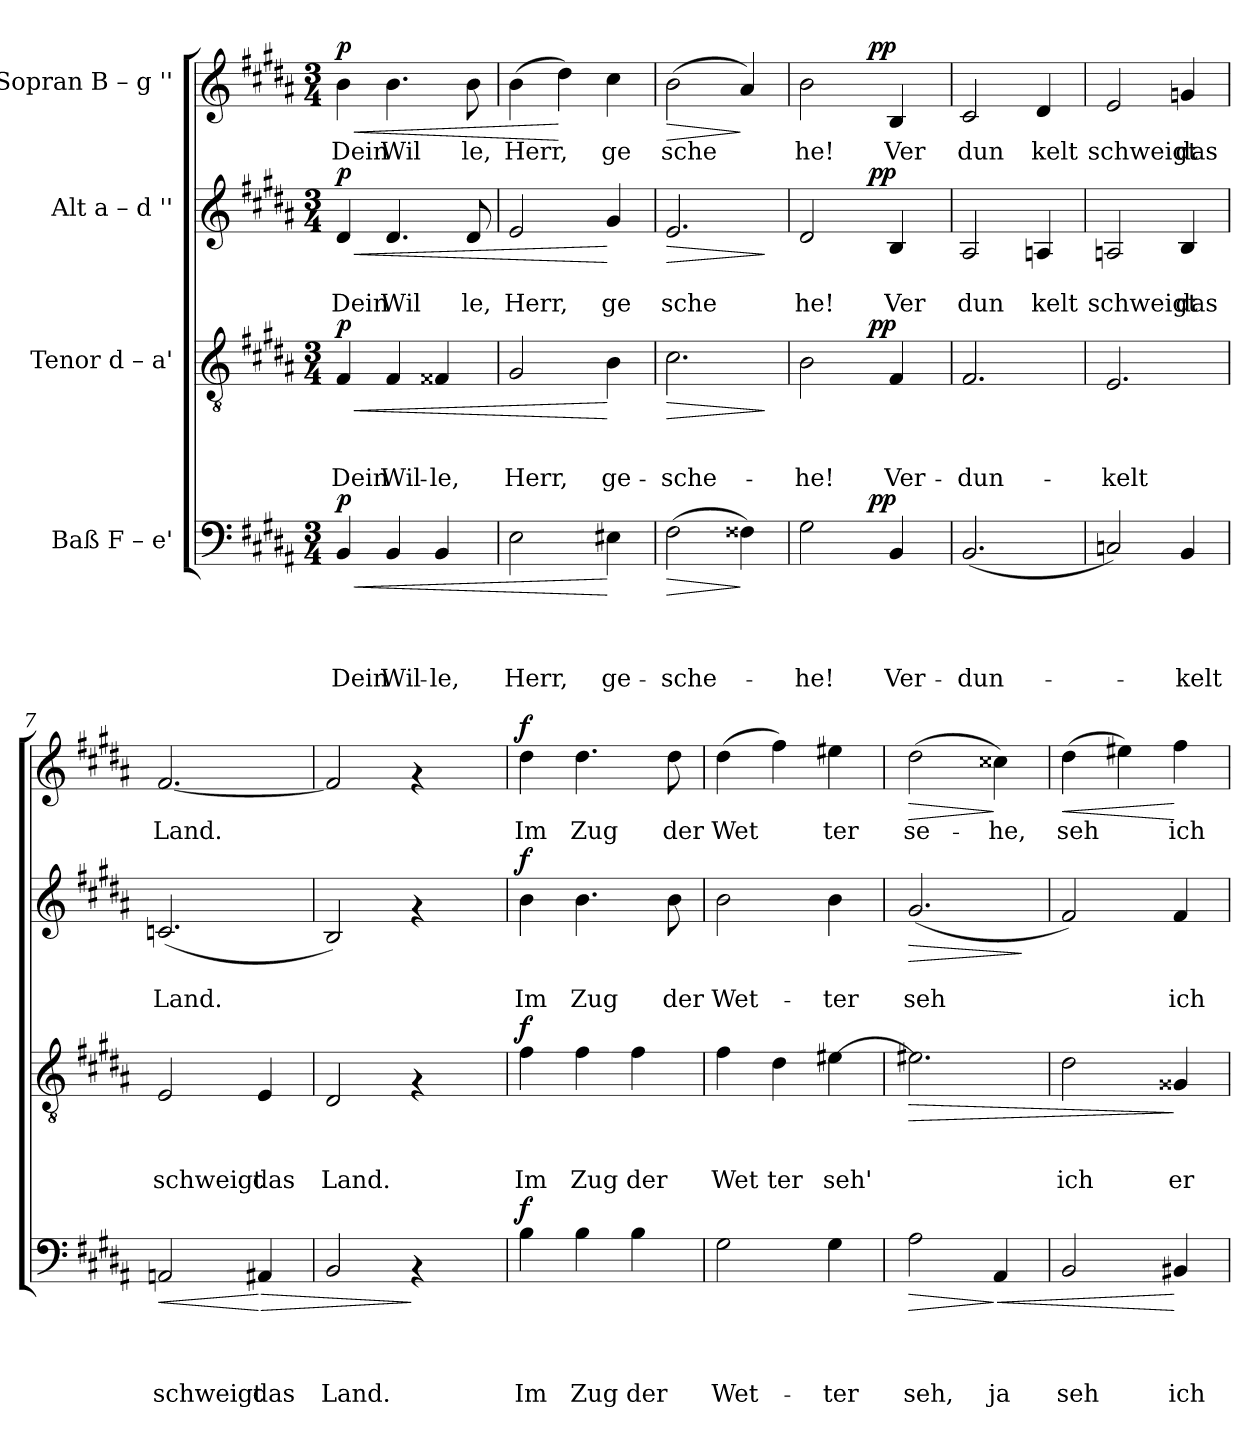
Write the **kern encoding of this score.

**kern	**text	**text	**text	**text	**dynam	**kern	**text	**text	**text	**dynam	**kern	**text	**text	**dynam	**kern	**text	**dynam
*part4	*part4	*part4	*part4	*part4	*part4	*part3	*part3	*part3	*part3	*part3	*part2	*part2	*part2	*part2	*part1	*part1	*part1
*staff4	*staff4	*staff4	*staff4	*staff4	*staff4	*staff3	*staff3	*staff3	*staff3	*staff3	*staff2	*staff2	*staff2	*staff2	*staff1	*staff1	*staff1
*I"Baß F – e'	*	*	*	*	*	*I"Tenor d – a'	*	*	*	*	*I"Alt a – d ''	*	*	*	*I"Sopran B – g ''	*	*
*clefF4	*	*	*	*	*	*clefGv2	*	*	*	*	*clefG2	*	*	*	*clefG2	*	*
*k[f#c#g#d#a#]	*	*	*	*	*	*k[f#c#g#d#a#]	*	*	*	*	*k[f#c#g#d#a#]	*	*	*	*k[f#c#g#d#a#]	*	*
*B:	*	*	*	*	*	*B:	*	*	*	*	*B:	*	*	*	*B:	*	*
*M3/4	*	*	*	*	*	*M3/4	*	*	*	*	*M3/4	*	*	*	*M3/4	*	*
=1	=1	=1	=1	=1	=1	=1	=1	=1	=1	=1	=1	=1	=1	=1	=1	=1	=1
!	!	!	!	!LO:LY:b	!LO:HP:b	!	!	!	!LO:LY:b	!LO:HP:b	!	!	!LO:LY:b	!LO:HP:b	!	!LO:LY:b	!LO:HP:b
!	!	!	!	!	!LO:DY:n=1:a	!	!	!	!	!LO:DY:n=1:a	!	!	!	!LO:DY:n=1:a	!	!	!LO:DY:n=1:a
4BB/	.	.	.	Dein	< p	4F#/	.	.	Dein	< p	4d#/	.	Dein	< p	4b\	Dein	< p
!	!	!	!	!LO:LY:b	!	!	!	!	!LO:LY:b	!	!	!	!LO:LY:b	!	!	!LO:LY:b	!
4BB/	.	.	.	Wil-	.	4F#/	.	.	Wil-	.	4.d#/	.	Wil	.	4.b\	Wil	.
!	!	!	!	!LO:LY:b	!	!	!	!	!LO:LY:b	!	!	!	!	!	!	!	!
4BB/	.	.	.	-le,	.	4F##X/	.	.	-le,	.	.	.	.	.	.	.	.
!	!	!	!	!	!	!	!	!	!	!	!	!	!LO:LY:b	!	!	!LO:LY:b	!
.	.	.	.	.	.	.	.	.	.	.	8d#/	.	le,	.	8b\	le,	.
=2	=2	=2	=2	=2	=2	=2	=2	=2	=2	=2	=2	=2	=2	=2	=2	=2	=2
!	!	!	!	!LO:LY:b	!	!	!	!	!LO:LY:b	!	!	!	!LO:LY:b	!	!	!LO:LY:b	!
2E\	.	.	.	Herr,	.	2G#/	.	.	Herr,	.	2e/	.	Herr,	.	(>4b\	Herr,	.
.	.	.	.	.	.	.	.	.	.	.	.	.	.	.	4dd#\)	.	[
!	!	!	!	!LO:LY:b	!	!	!	!	!LO:LY:b	!	!	!	!LO:LY:b	!	!	!LO:LY:b	!
4E#X\	.	.	.	ge-	[	4B\	.	.	ge-	[	4g#/	.	ge	[	4cc#\	ge	.
=3	=3	=3	=3	=3	=3	=3	=3	=3	=3	=3	=3	=3	=3	=3	=3	=3	=3
!	!	!	!	!LO:LY:b	!LO:HP:b	!	!	!	!LO:LY:b	!LO:HP:b	!	!	!LO:LY:b	!LO:HP:b	!	!LO:LY:b	!LO:HP:b
(>2F#\	.	.	.	-sche-	>	2.c#\	.	.	-sche-	>	2.e/	.	sche	>	(>2b\	sche	>
4F##X\)	.	.	.	.	]	.	.	.	.	.	.	.	.	.	4a#/)	.	]
.	.	.	.	.	.	.	.	.	.	]	.	.	.	]	.	.	.
=4	=4	=4	=4	=4	=4	=4	=4	=4	=4	=4	=4	=4	=4	=4	=4	=4	=4
!	!	!	!	!LO:LY:b	!	!	!	!	!LO:LY:b	!	!	!	!LO:LY:b	!	!	!LO:LY:b	!
*^	*	*	*	*	*	*^	*	*	*	*	*^	*	*	*	*^	*	*
2G#\	4..ryy	.	.	.	-he!	.	2B\	4..ryy	.	.	-he!	.	2d#/	4..ryy	.	he!	.	2b\	4..ryy	he!	.
!	!	!	!	!	!	!LO:DY:a	!	!	!	!	!	!LO:DY:a	!	!	!	!	!LO:DY:a	!	!	!	!LO:DY:a
.	4ryy	.	.	.	.	pp	.	4ryy	.	.	.	pp	.	4ryy	.	.	pp	.	4ryy	.	pp
!	!	!	!	!	!LO:LY:b	!	!	!	!	!	!LO:LY:b	!	!	!	!	!LO:LY:b	!	!	!	!LO:LY:b	!
4BB/	.	.	.	.	Ver-	.	4F#/	.	.	.	Ver-	.	4B/	.	.	Ver	.	4B/	.	Ver	.
.	16ryy	.	.	.	.	.	.	16ryy	.	.	.	.	.	16ryy	.	.	.	.	16ryy	.	.
=5	=5	=5	=5	=5	=5	=5	=5	=5	=5	=5	=5	=5	=5	=5	=5	=5	=5	=5	=5	=5	=5
!	!	!	!	!	!LO:LY:b	!	!	!	!	!	!LO:LY:b	!	!	!	!	!LO:LY:b	!	!	!	!LO:LY:b	!
*v	*v	*	*	*	*	*	*	*	*	*	*	*	*v	*v	*	*	*	*v	*v	*	*
*	*	*	*	*	*	*v	*v	*	*	*	*	*	*	*	*	*	*	*
(<2.BB/	.	.	.	-dun-	.	2.F#/	.	.	-dun-	.	2A#/	.	dun	.	2c#/	dun	.
!	!	!	!	!	!	!	!	!	!	!	!	!	!LO:LY:b	!	!	!LO:LY:b	!
.	.	.	.	.	.	.	.	.	.	.	4An/	.	kelt	.	4d#/	kelt	.
!!LO:LB:g=z
=6	=6	=6	=6	=6	=6	=6	=6	=6	=6	=6	=6	=6	=6	=6	=6	=6	=6
!	!	!	!	!	!	!	!	!	!LO:LY:b	!	!	!	!LO:LY:b	!	!	!LO:LY:b	!
2Cn/)	.	.	.	.	.	2.E/	.	.	-kelt	.	2An/	.	schweigt	.	2e/	schweigt	.
!	!	!	!	!LO:LY:b	!	!	!	!	!	!	!	!	!LO:LY:b	!	!	!LO:LY:b	!
4BB/	.	.	.	-kelt	.	.	.	.	.	.	4B/	.	das	.	4gn/	das	.
=7	=7	=7	=7	=7	=7	=7	=7	=7	=7	=7	=7	=7	=7	=7	=7	=7	=7
!	!	!	!	!LO:LY:b	!LO:HP:b	!	!	!	!LO:LY:b	!	!	!	!LO:LY:b	!	!	!LO:LY:b	!
2AAn/	.	.	.	schweigt	<	2E/	.	.	schweigt	.	(<2.cn/	.	Land.	.	[<2.f#/	Land.	.
!	!	!	!	!LO:LY:b	!LO:HP:n=1:b	!	!	!	!LO:LY:b	!	!	!	!	!	!	!	!
4AA#X/	.	.	.	das	[ >	4E/	.	.	das	.	.	.	.	.	.	.	.
=8	=8	=8	=8	=8	=8	=8	=8	=8	=8	=8	=8	=8	=8	=8	=8	=8	=8
!	!	!	!	!LO:LY:b	!	!	!	!	!LO:LY:b	!	!	!	!	!	!	!	!
2BB/	.	.	.	Land.	.	2D#/	.	.	Land.	.	2B/)	.	.	.	2f#/]	.	.
4rAA	.	.	.	.	]	4rF	.	.	.	.	4rf	.	.	.	4rf	.	.
=9	=9	=9	=9	=9	=9	=9	=9	=9	=9	=9	=9	=9	=9	=9	=9	=9	=9
!	!	!	!	!LO:LY:b	!LO:DY:a	!	!	!	!LO:LY:b	!LO:DY:a	!	!	!LO:LY:b	!LO:DY:a	!	!LO:LY:b	!LO:DY:a
4B\	.	.	.	Im	f	4f#\	.	.	Im	f	4b\	.	Im	f	4dd#\	Im	f
!	!	!	!	!LO:LY:b	!	!	!	!	!LO:LY:b	!	!	!	!LO:LY:b	!	!	!LO:LY:b	!
4B\	.	.	.	Zug	.	4f#\	.	.	Zug	.	4.b\	.	Zug	.	4.dd#\	Zug	.
!	!	!	!	!LO:LY:b	!	!	!	!	!LO:LY:b	!	!	!	!	!	!	!	!
4B\	.	.	.	der	.	4f#\	.	.	der	.	.	.	.	.	.	.	.
!	!	!	!	!	!	!	!	!	!	!	!	!	!LO:LY:b	!	!	!LO:LY:b	!
.	.	.	.	.	.	.	.	.	.	.	8b\	.	der	.	8dd#\	der	.
=10	=10	=10	=10	=10	=10	=10	=10	=10	=10	=10	=10	=10	=10	=10	=10	=10	=10
!	!	!	!	!LO:LY:b	!	!	!	!	!LO:LY:b	!	!	!	!LO:LY:b	!	!	!LO:LY:b	!
2G#\	.	.	.	Wet-	.	4f#\	.	.	Wet	.	2b\	.	Wet-	.	(>4dd#\	Wet	.
!	!	!	!	!	!	!	!	!	!LO:LY:b	!	!	!	!	!	!	!	!
.	.	.	.	.	.	4d#\	.	.	ter	.	.	.	.	.	4ff#\)	.	.
!	!	!	!	!LO:LY:b	!	!	!	!	!LO:LY:b	!	!	!	!LO:LY:b	!	!	!LO:LY:b	!
4G#\	.	.	.	-ter	.	[>4e#X\	.	.	seh'	.	4b\	.	-ter	.	4ee#X\	ter	.
!!LO:PB:g=z
=11	=11	=11	=11	=11	=11	=11	=11	=11	=11	=11	=11	=11	=11	=11	=11	=11	=11
!	!	!	!	!LO:LY:b	!LO:HP:b	!	!	!	!	!LO:HP:b	!	!	!LO:LY:b	!LO:HP:b	!	!LO:LY:b	!LO:HP:b
2A#\	.	.	.	seh,	>	2.e#X\]	.	.	.	>	(<2.g#/	.	seh	>	(>2dd#\	se-	>
!	!	!	!	!LO:LY:b	!LO:HP:n=1:b	!	!	!	!	!	!	!	!	!	!	!LO:LY:b	!
4AA#/	.	.	.	ja	] <	.	.	.	.	.	.	.	.	.	4cc##X\)	-he,	]
.	.	.	.	.	.	.	.	.	.	.	.	.	.	]	.	.	.
=12	=12	=12	=12	=12	=12	=12	=12	=12	=12	=12	=12	=12	=12	=12	=12	=12	=12
!	!	!	!	!LO:LY:b	!	!	!	!	!LO:LY:b	!	!	!	!	!	!	!LO:LY:b	!LO:HP:b
2BB/	.	.	.	seh	.	2d#\	.	.	ich	.	2f#/)	.	.	.	(>4dd#\	seh	<
.	.	.	.	.	.	.	.	.	.	.	.	.	.	.	4ee#X\)	.	.
!	!	!	!	!LO:LY:b	!	!	!	!	!LO:LY:b	!	!	!	!LO:LY:b	!	!	!LO:LY:b	!
4BB#X/	.	.	.	ich	[	4G##X/	.	.	er	]	4f#/	.	ich	.	4ff#\	ich	[
=	=	=	=	=	=	=	=	=	=	=	=	=	=	=	=	=	=
*-	*-	*-	*-	*-	*-	*-	*-	*-	*-	*-	*-	*-	*-	*-	*-	*-	*-
